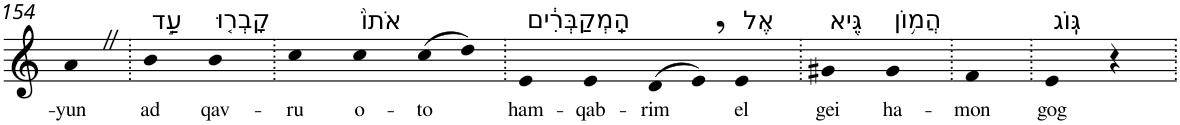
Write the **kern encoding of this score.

**kern	**text
*part1	*part1
*staff1	*staff1
*I"Piano	*
*I'Pno	*
!!LO:PB:g=z
*clefG2	*
*k[]	*
=154	=154
!	!LO:LY:b
4aZ	-yun
=155.	=155.
!LO:TX:a:t=עַ֣ד	!
!	!LO:LY:b
4b	ad
!LO:TX:a:t=קָבְר֤וּ	!
!	!LO:LY:b
4b	qav-
=156.	=156.
!	!LO:LY:b
4cc	-ru
!LO:TX:a:t=אֹתוֹ֙	!
!	!LO:LY:b
4cc	o-
!	!LO:LY:b
(>8cc	-to
8dd)	.
=157.	=157.
!LO:TX:a:t=הַֽמְקַבְּרִ֔ים	!
!	!LO:LY:b
4e	ham-
!	!LO:LY:b
4e	-qab-
!	!LO:LY:b
(>8d	-rim
8e,)	.
!LO:TX:a:t=אֶל	!
!	!LO:LY:b
4e	el
=158.	=158.
!LO:TX:a:t=גֵּ֖יא	!
!	!LO:LY:b
4g#X	gei
!LO:TX:a:t=הֲמ֥וֹן	!
!	!LO:LY:b
4g#	ha-
=159.	=159.
!	!LO:LY:b
4f	-mon
=160.	=160.
!LO:TX:a:t=גּֽוֹג	!
!	!LO:LY:b
4e	gog
4r	.
=.	=.
*-	*-
